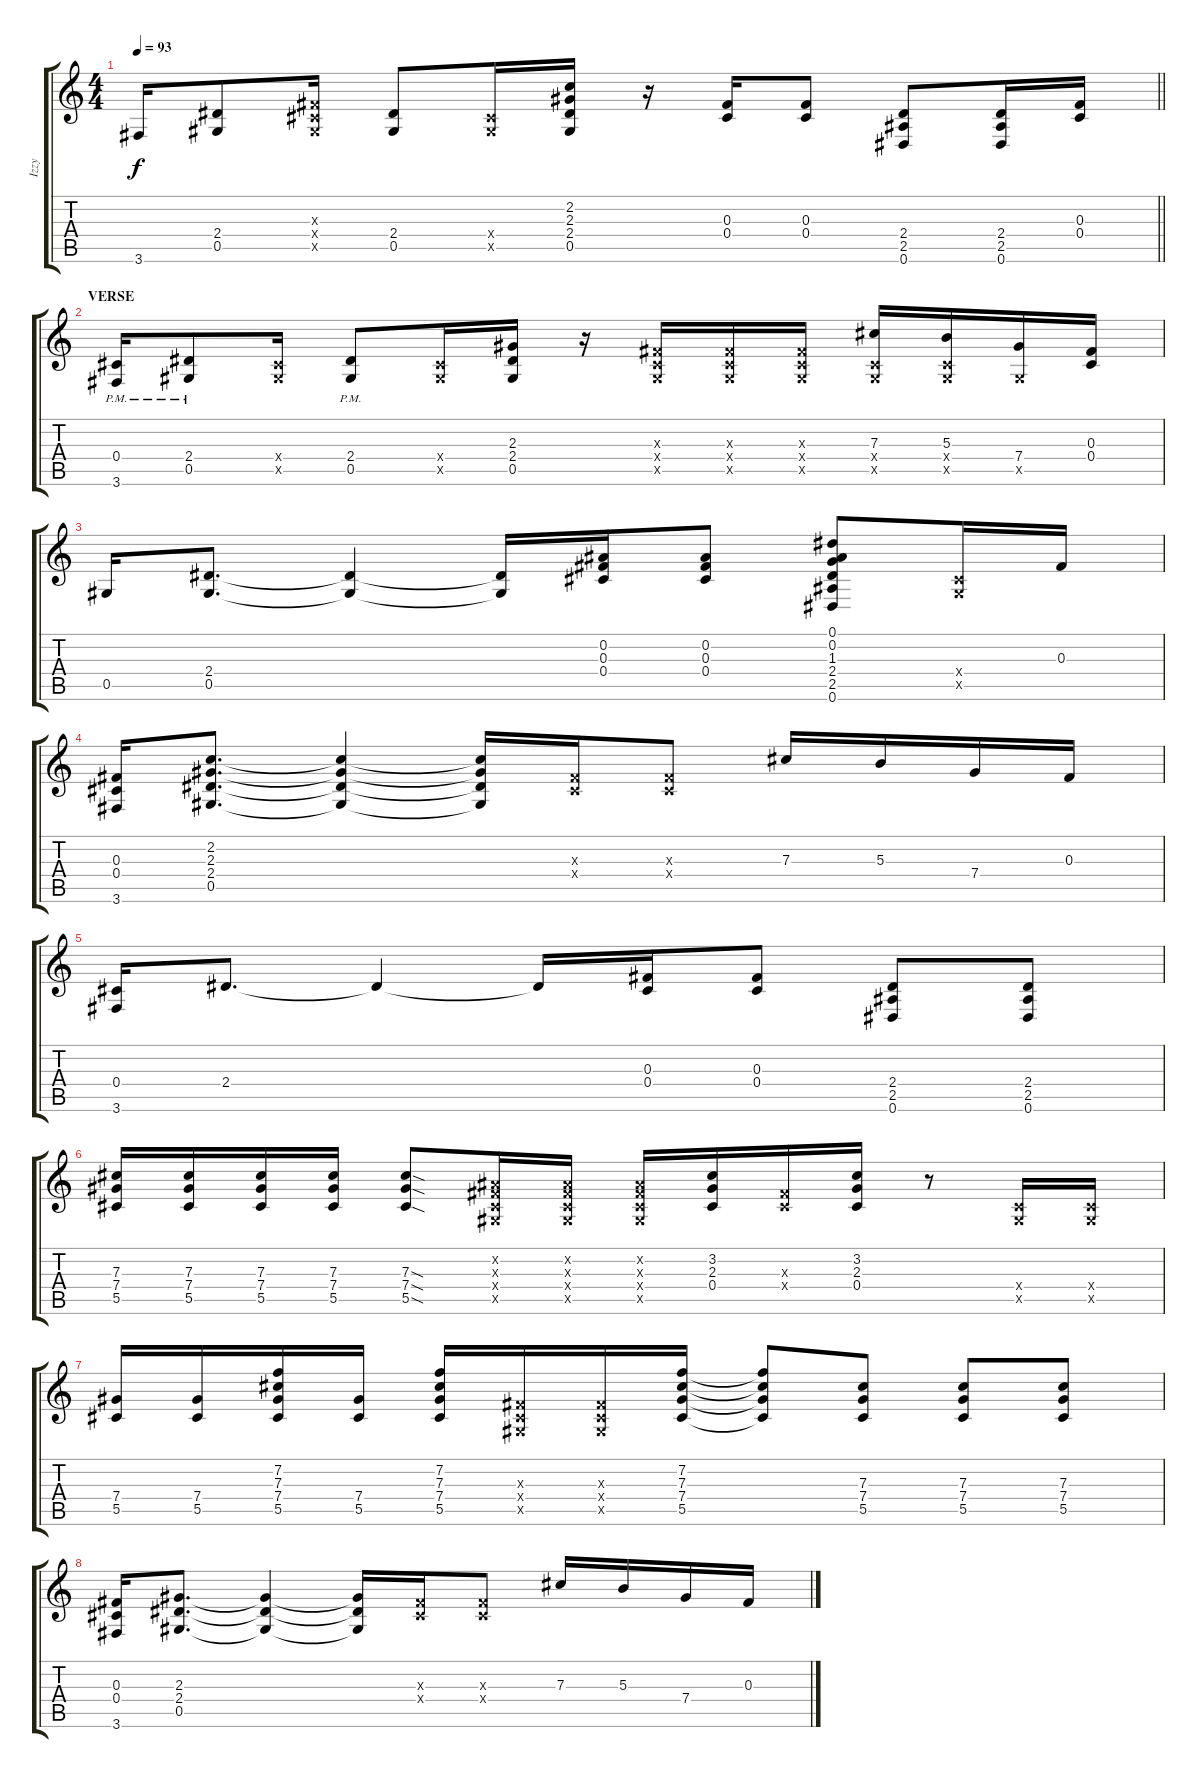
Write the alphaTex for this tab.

\track ("Izzy" "Izzy") {instrument acousticguitarsteel}
\staff {score tabs}
\tuning (Eb4 Bb3 Gb3 Db3 Ab2 Eb2) {hide}
\ts (4 4)
\tempo 93
\clef g2
\barLineRight lightlight
\ks c
3.6.16{dy f} (2.4 0.5).8 (0.3{x} 0.4{x} 0.5{x}).16 (2.4 0.5).8 (0.4{x} 0.5{x}).16 (2.2 2.3 2.4 0.5).16 r.16 (0.3 0.4).16 (0.3 0.4).8 (2.4 2.5 0.6).8 (2.4 2.5 0.6).16 (0.3 0.4).16 |
\section ("" "VERSE")
(0.4{pm} 3.6{pm}).16 (2.4{pm} 0.5{pm}).8 (0.4{x} 0.5{x}).16 (2.4{pm} 0.5{pm}).8 (0.4{x} 0.5{x}).16 (2.3 2.4 0.5).16 r.16 (0.3{x} 0.4{x} 0.5{x}).16 (0.3{x} 0.4{x} 0.5{x}).16 (0.3{x} 0.4{x} 0.5{x}).16 (7.3 0.4{x} 0.5{x}).16 (5.3 0.4{x} 0.5{x}).16 (7.4 0.5{x}).16 (0.3 0.4).16 |
0.5.16 (2.4 0.5).8{d} (2.4{t} 0.5{t}).4 (2.4{t} 0.5{t}).16 (0.2 0.3 0.4).16 (0.2 0.3 0.4).8 (0.1 0.2 1.3 2.4 2.5 0.6).8 (0.4{x} 0.5{x}).16 0.3.16 |
(0.3 0.4 3.6).16 (2.2 2.3 2.4 0.5).8{d} (2.2{t} 2.3{t} 2.4{t} 0.5{t}).4 (2.2{t} 2.3{t} 2.4{t} 0.5{t}).16 (0.3{x} 0.4{x}).16 (0.3{x} 0.4{x}).8 7.3.16 5.3.16 7.4.16 0.3.16 |
(0.4 3.6).16 2.4.8{d} 2.4{t}.4 2.4{t}.16 (0.3 0.4).16 (0.3 0.4).8 (2.4 2.5 0.6).8 (2.4 2.5 0.6).8 |
(7.3 7.4 5.5).16 (7.3 7.4 5.5).16 (7.3 7.4 5.5).16 (7.3 7.4 5.5).16 (7.3{sod} 7.4{sod} 5.5{sod}).8 (0.2{x} 0.3{x} 0.4{x} 0.5{x}).16 (0.2{x} 0.3{x} 0.4{x} 0.5{x}).16 (0.2{x} 0.3{x} 0.4{x} 0.5{x}).16 (3.2 2.3 0.4).16 (0.3{x} 0.4{x}).16 (3.2 2.3 0.4).16 r.8 (0.4{x} 0.5{x}).16 (0.4{x} 0.5{x}).16 |
(7.4 5.5).16 (7.4 5.5).16 (7.2 7.3 7.4 5.5).16 (7.4 5.5).16 (7.2 7.3 7.4 5.5).16 (0.3{x} 0.4{x} 0.5{x}).16 (0.3{x} 0.4{x} 0.5{x}).16 (7.2 7.3 7.4 5.5).16 (7.2{t} 7.3{t} 7.4{t} 5.5{t}).8 (7.3 7.4 5.5).8 (7.3 7.4 5.5).8 (7.3 7.4 5.5).8 |
(0.3 0.4 3.6).16 (2.3 2.4 0.5).8{d} (2.3{t} 2.4{t} 0.5{t}).4 (2.3{t} 2.4{t} 0.5{t}).16 (0.3{x} 0.4{x}).16 (0.3{x} 0.4{x}).8 7.3.16 5.3.16 7.4.16 0.3.16
